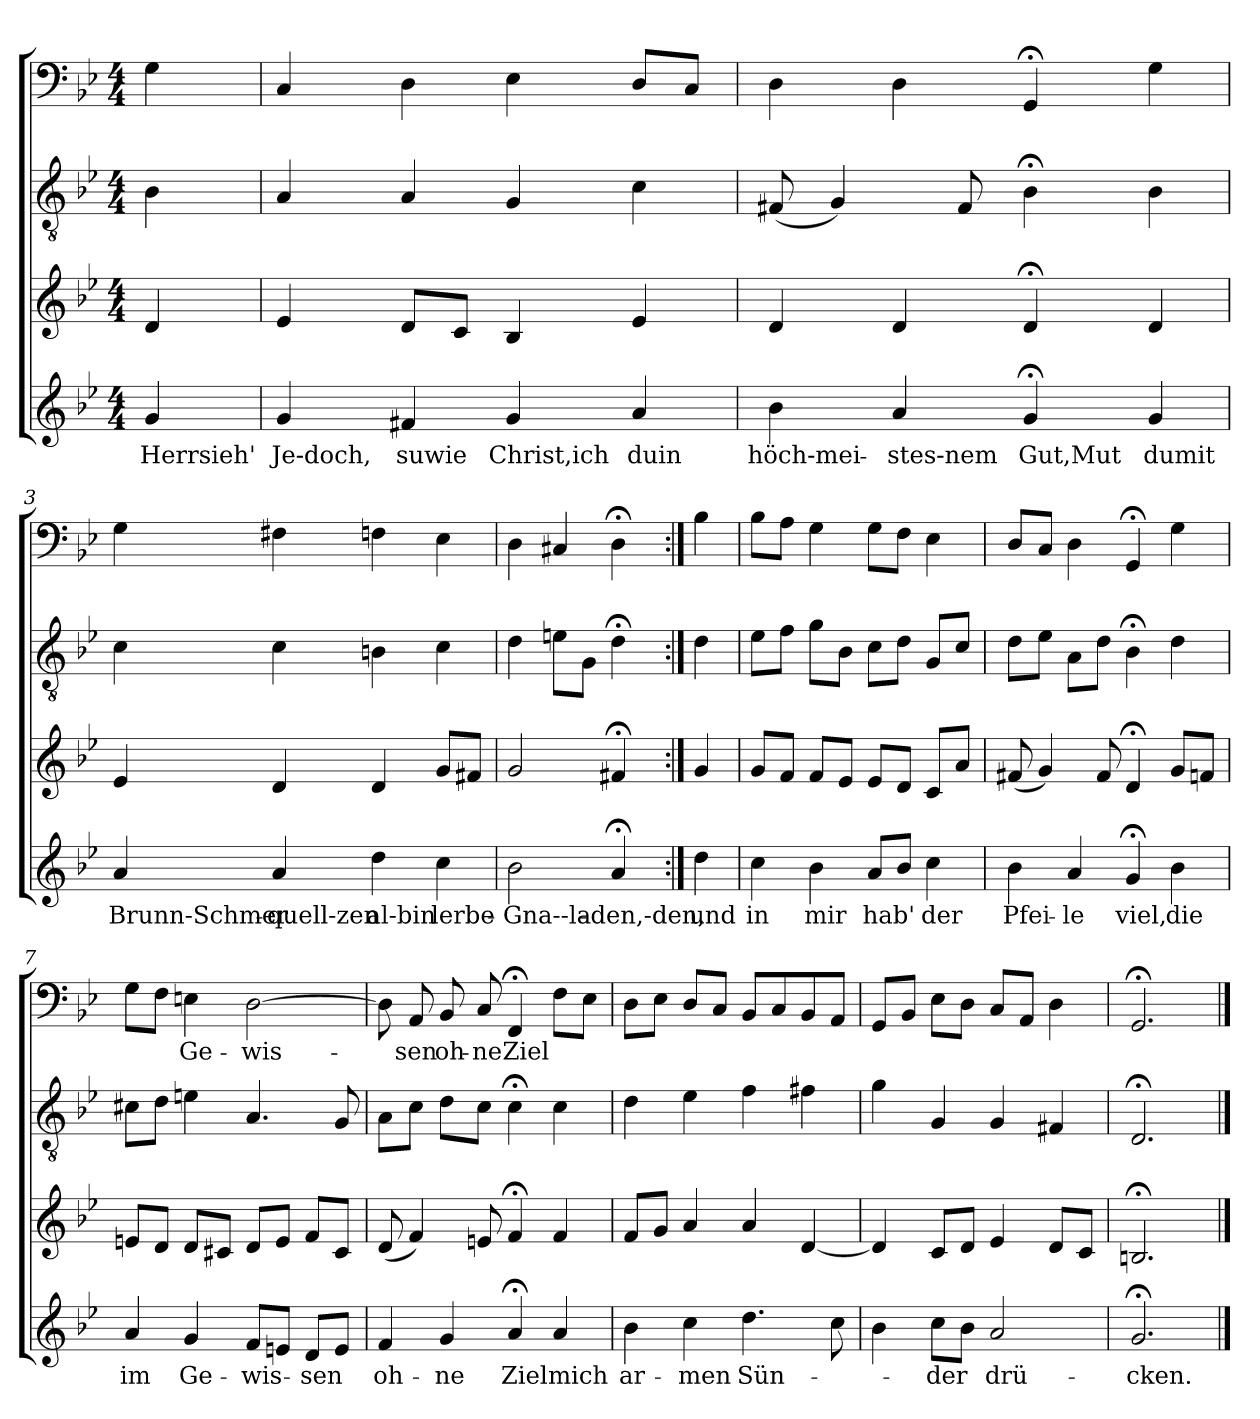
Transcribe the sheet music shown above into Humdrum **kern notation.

**kern	**text	**kern	**kern	**kern	**text
*part4	*part4	*part3	*part2	*part1	*part1
*staff4	*staff4	*staff3	*staff2	*staff1	*staff1
*clefG2	*	*clefG2	*clefGv2	*clefF4	*
*k[b-e-]	*	*k[b-e-]	*k[b-e-]	*k[b-e-]	*
*g:	*	*g:	*g:	*g:	*
*M4/4	*	*M4/4	*M4/4	*M4/4	*
=	=	=	=	=	=
4g/	Herrsieh'	4d/	4B-\	4G\	.
=1	=1	=1	=1	=1	=1
4g/	Je-doch,	4e-/	4A/	4C/	.
4f#X/	-suwie	8d/L	4A/	4D\	.
.	.	8c/J	.	.	.
4g/	Christ,ich	4B-/	4G/	4E-\	.
4a/	duin	4e-/	4c\	8D/L	.
.	.	.	.	8C/J	.
=2	=2	=2	=2	=2	=2
4b-\	höch-mei-	4d/	(8F#X/	4D\	.
.	.	.	4G/)	.	.
4a/	-stes-nem	4d/	.	4D\	.
.	.	.	8F#/	.	.
4g;</	Gut,Mut	4d;</	4B-;<\	4GG;</	.
4g/	dumit	4d/	4B-\	4G\	.
=3	=3	=3	=3	=3	=3
4a/	Brunn-Schmer-	4e-/	4c\	4G\	.
4a/	-quell-zen	4d/	4c\	4F#X\	.
4dd\	al-bin	4d/	4Bn\	4Fn\	.
4cc\	-lerbe-	8g/L	4c\	4E-\	.
.	.	8f#X/J	.	.	.
=4	=4	=4	=4	=4	=4
2b-\	Gna--la-	2g/	4d\	4D\	.
.	.	.	8en\L	4C#X/	.
.	.	.	8G\J	.	.
4a;</	-den,-den,	4f#X;</	4d;<\	4D;<\	.
=:|!	=:|!	=:|!	=:|!	=:|!	=:|!
4dd\	und	4g/	4d\	4B-\	.
=5	=5	=5	=5	=5	=5
4cc\	in	8g/L	8e-\L	8B-\L	.
.	.	8f/J	8f\J	8A\J	.
4b-\	mir	8f/L	8g\L	4G\	.
.	.	8e-/J	8B-\J	.	.
8a/L	hab'	8e-/L	8c\L	8G\L	.
8b-/J	.	8d/J	8d\J	8F\J	.
4cc\	der	8c/L	8G/L	4E-\	.
.	.	8a/J	8c/J	.	.
=6	=6	=6	=6	=6	=6
4b-\	Pfei-	(8f#X/	8d\L	8D/L	.
.	.	4g/)	8e-\J	8C/J	.
4a/	-le	.	8A\L	4D\	.
.	.	8f#/	8d\J	.	.
4g;</	viel,	4d;</	4B-;<\	4GG;</	.
4b-\	die	8g/L	4d\	4G\	.
.	.	8fn/J	.	.	.
=7	=7	=7	=7	=7	=7
4a/	im	8en/L	8c#X\L	8G\L	.
.	.	8d/J	8d\J	8F\J	.
4g/	Ge-	8d/L	4en\	4En\	Ge-
.	.	8c#X/J	.	.	.
8f/L	-wis-	8d/L	4.A/	[2D\	-wis-
8en/J	.	8e/J	.	.	.
8d/L	-sen	8f/L	.	.	.
8e/J	.	8c#/J	8G/	.	.
=8	=8	=8	=8	=8	=8
4f/	oh-	(8d/	8A\L	8D\]	.
.	.	4f/)	8c\J	8AA/	-sen
4g/	-ne	.	8d\L	8BB-/	oh-
.	.	8en/	8c\J	8C/	-ne
4a;</	Ziel	4f;</	4c;<\	4FF;</	Ziel
4a/	mich	4f/	4c\	8F\L	.
.	.	.	.	8E-\J	.
=9	=9	=9	=9	=9	=9
4b-\	ar-	8f/L	4d\	8D\L	.
.	.	8g/J	.	8E-\J	.
4cc\	-men	4a/	4e-\	8D/L	.
.	.	.	.	8C/J	.
4.dd\	Sün-	4a/	4f\	8BB-/L	.
.	.	.	.	8C/	.
.	.	[4d/	4f#X\	8BB-/	.
8cc\	.	.	.	8AA/J	.
=10	=10	=10	=10	=10	=10
4b-\	.	4d/]	4g\	8GG/L	.
.	.	.	.	8BB-/J	.
8cc\L	-der	8c/L	4G/	8E-\L	.
8b-\J	.	8d/J	.	8D\J	.
2a/	drü-	4e-/	4G/	8C/L	.
.	.	.	.	8AA/J	.
.	.	8d/L	4F#X/	4D\	.
.	.	8c/J	.	.	.
=11	=11	=11	=11	=11	=11
2.g;</	-cken.	2.Bn;</	2.D;</	2.GG;</	.
==	==	==	==	==	==
*-	*-	*-	*-	*-	*-
